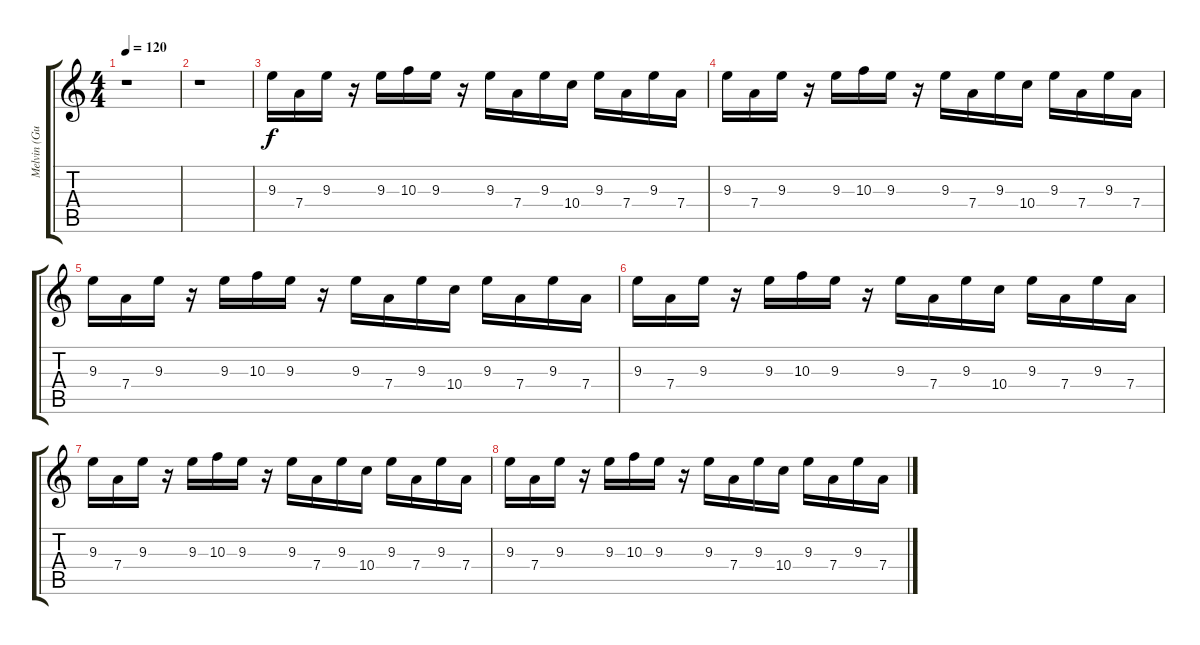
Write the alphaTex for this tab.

\track ("Melvin (Guitar)" "Melvin (Gu") {instrument overdrivenguitar}
\staff {score tabs}
\tuning (E4 B3 G3 D3 A2 E2) {hide}
\ts (4 4)
\tempo 120
\clef g2
\ks c
r.1{dy f} |
r.1 |
9.3.16 7.4.16 9.3.16 r.16 9.3.16 10.3.16 9.3.16 r.16 9.3.16 7.4.16 9.3.16 10.4.16 9.3.16 7.4.16 9.3.16 7.4.16 |
9.3.16 7.4.16 9.3.16 r.16 9.3.16 10.3.16 9.3.16 r.16 9.3.16 7.4.16 9.3.16 10.4.16 9.3.16 7.4.16 9.3.16 7.4.16 |
9.3.16 7.4.16 9.3.16 r.16 9.3.16 10.3.16 9.3.16 r.16 9.3.16 7.4.16 9.3.16 10.4.16 9.3.16 7.4.16 9.3.16 7.4.16 |
9.3.16 7.4.16 9.3.16 r.16 9.3.16 10.3.16 9.3.16 r.16 9.3.16 7.4.16 9.3.16 10.4.16 9.3.16 7.4.16 9.3.16 7.4.16 |
9.3.16 7.4.16 9.3.16 r.16 9.3.16 10.3.16 9.3.16 r.16 9.3.16 7.4.16 9.3.16 10.4.16 9.3.16 7.4.16 9.3.16 7.4.16 |
9.3.16 7.4.16 9.3.16 r.16 9.3.16 10.3.16 9.3.16 r.16 9.3.16 7.4.16 9.3.16 10.4.16 9.3.16 7.4.16 9.3.16 7.4.16
